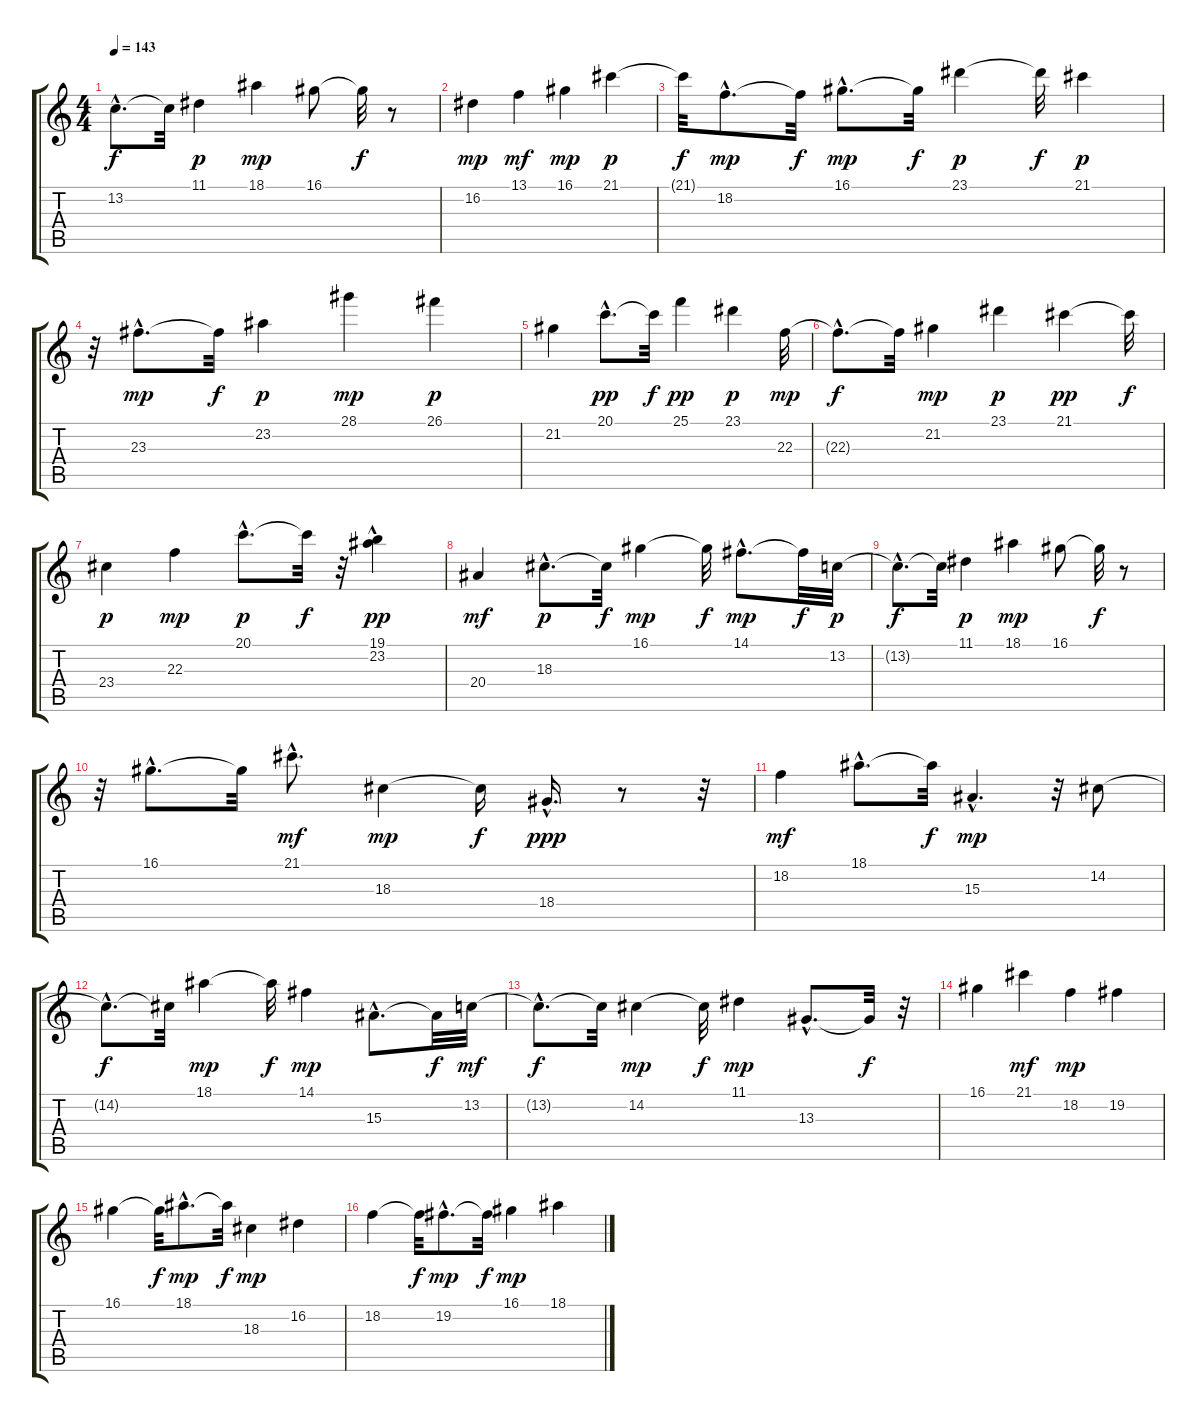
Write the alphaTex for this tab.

\track "" {instrument pad2warm}
\staff {score tabs}
\tuning (E4 B3 G3 D3 A2 E2) {hide}
\ts (4 4)
\tempo 143
\clef g2
\ks c
13.2{hac t}.8{d dy f} 13.2{t}.32 11.1.4{dy p} 18.1.4{dy mp} 16.1.8 16.1{t}.32{dy f} r.8 |
16.2.4{dy mp} 13.1.4{dy mf} 16.1.4{dy mp} 21.1.4{dy p} |
21.1{t}.32{dy f} 18.2{hac}.8{d dy mp} 18.2{t}.32{dy f} 16.1{hac}.8{d dy mp} 16.1{t}.32{dy f} 23.1.4{dy p} 23.1{t}.32{dy f} 21.1.4{dy p} |
r.32 23.3{hac}.8{d dy mp} 23.3{t}.32{dy f} 23.2.4{dy p} 28.1.4{dy mp} 26.1.4{dy p} |
21.2.4 20.1{hac}.8{d dy pp} 20.1{t}.32{dy f} 25.1.4{dy pp} 23.1.4{dy p} 22.3.32{dy mp} |
22.3{hac t}.8{d dy f} 22.3{t}.32 21.2.4{dy mp} 23.1.4{dy p} 21.1.4{dy pp} 21.1{t}.32{dy f} |
23.4.4{dy p} 22.3.4{dy mp} 20.1{hac}.8{d dy p} 20.1{t}.32{dy f} r.32 (19.1{hac} 23.2).4{dy pp} |
20.4.4{dy mf} 18.3{hac}.8{d dy p} 18.3{t}.32{dy f} 16.1.4{dy mp} 16.1{t}.32{dy f} 14.1{hac}.8{d dy mp} 14.1{t}.32{dy f} 13.2.32{dy p} |
13.2{hac t}.8{d dy f} 13.2{t}.32 11.1.4{dy p} 18.1.4{dy mp} 16.1.8 16.1{t}.32{dy f} r.8 |
r.32 16.1{hac}.8{d} 16.1{t}.32 21.1{hac}.8{d dy mf} 18.3.4{dy mp} 18.3{t}.16{dy f} 18.4{hac}.16{d dy ppp} r.8 r.32 |
18.2.4{dy mf} 18.1{hac}.8{d} 18.1{t}.32{dy f} 15.3{hac}.4{d dy mp} r.32 14.2.8 |
14.2{hac t}.8{d dy f} 14.2{t}.32 18.1.4{dy mp} 18.1{t}.32{dy f} 14.1.4{dy mp} 15.3{hac}.8{d} 15.3{t}.32{dy f} 13.2.32{dy mf} |
13.2{hac t}.8{d dy f} 13.2{t}.32 14.2.4{dy mp} 14.2{t}.32{dy f} 11.1.4{dy mp} 13.3{hac}.8{d} 13.3{t}.32{dy f} r.32 |
16.1.4 21.1.4{dy mf} 18.2.4{dy mp} 19.2.4 |
16.1.4 16.1{t}.32{dy f} 18.1{hac}.8{d dy mp} 18.1{t}.32{dy f} 18.3.4{dy mp} 16.2.4 |
18.2.4 18.2{t}.32{dy f} 19.2{hac}.8{d dy mp} 19.2{t}.32{dy f} 16.1.4{dy mp} 18.1.4
